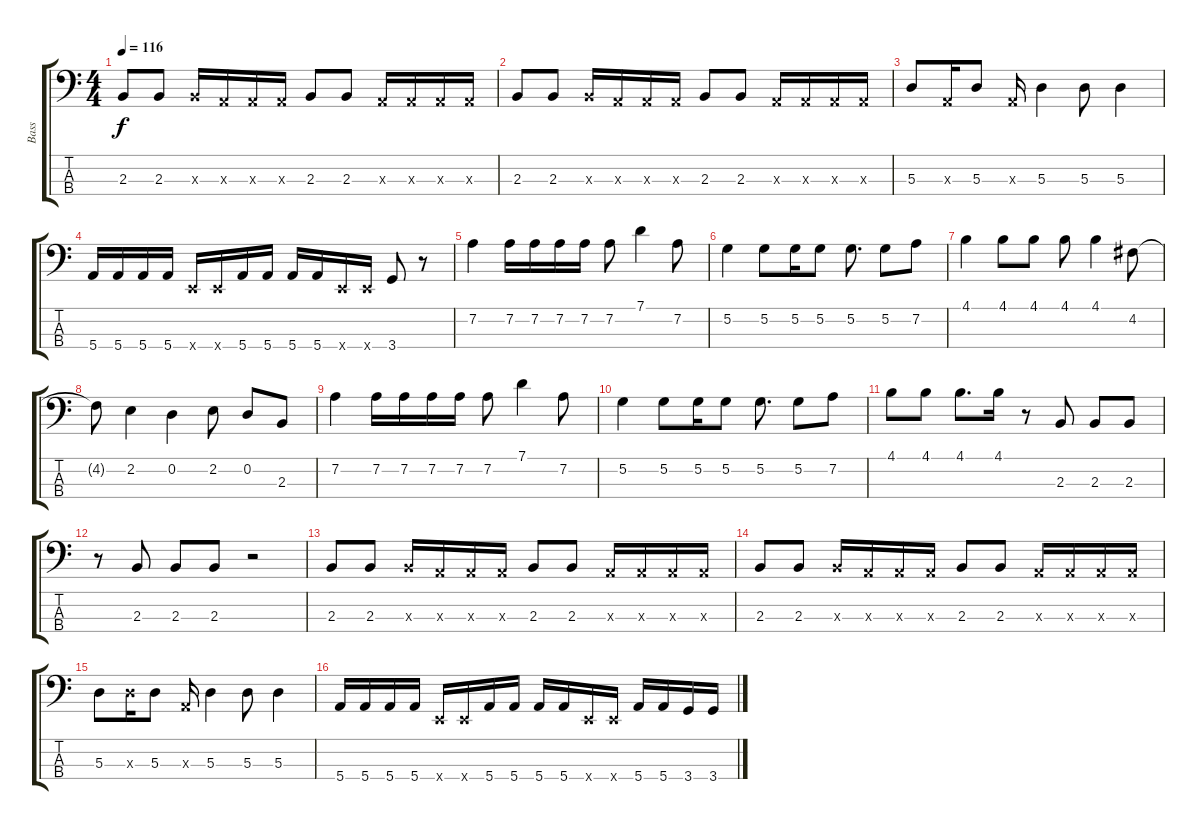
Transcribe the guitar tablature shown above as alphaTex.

\track ("Bass" "Bass") {instrument electricbassfinger}
\staff {score tabs}
\tuning (G2 D2 A1 E1) {hide}
\ts (4 4)
\tempo 116
\clef f4
\ks c
2.3.8{dy f} 2.3.8 2.3{x}.16 0.3{x}.16 0.3{x}.16 0.3{x}.16 2.3.8 2.3.8 0.3{x}.16 0.3{x}.16 0.3{x}.16 0.3{x}.16 |
2.3.8 2.3.8 2.3{x}.16 0.3{x}.16 0.3{x}.16 0.3{x}.16 2.3.8 2.3.8 0.3{x}.16 0.3{x}.16 0.3{x}.16 0.3{x}.16 |
5.3.8 0.3{x}.16 5.3.8 0.3{x}.16 5.3.4 5.3.8 5.3.4 |
5.4.16 5.4.16 5.4.16 5.4.16 0.4{x}.16 0.4{x}.16 5.4.16 5.4.16 5.4.16 5.4.16 0.4{x}.16 0.4{x}.16 3.4.8 r.8 |
7.2.4{volume 16 instrument electricbassfinger} 7.2.16 7.2.16 7.2.16 7.2.16 7.2.8 7.1.4 7.2.8 |
5.2.4 5.2.8 5.2.16 5.2.8 5.2.8{d} 5.2.8 7.2.8 |
4.1.4 4.1.8 4.1.8 4.1.8 4.1.4 4.2.8 |
4.2{t}.8 2.2.4 0.2.4 2.2.8 0.2.8 2.3.8 |
7.2.4{volume 16 instrument electricbassfinger} 7.2.16 7.2.16 7.2.16 7.2.16 7.2.8 7.1.4 7.2.8 |
5.2.4 5.2.8 5.2.16 5.2.8 5.2.8{d} 5.2.8 7.2.8 |
4.1.8 4.1.8 4.1.8{d} 4.1.16 r.8 2.3.8 2.3.8 2.3.8 |
r.8 2.3.8 2.3.8 2.3.8 r.2 |
2.3.8{volume 16 instrument slapbass1} 2.3.8 2.3{x}.16 0.3{x}.16 0.3{x}.16 0.3{x}.16 2.3.8 2.3.8 0.3{x}.16 0.3{x}.16 0.3{x}.16 0.3{x}.16 |
2.3.8 2.3.8 2.3{x}.16 0.3{x}.16 0.3{x}.16 0.3{x}.16 2.3.8 2.3.8 0.3{x}.16 0.3{x}.16 0.3{x}.16 0.3{x}.16 |
5.3.8 5.3{x}.16 5.3.8 0.3{x}.16 5.3.4 5.3.8 5.3.4 |
5.4.16 5.4.16 5.4.16 5.4.16 0.4{x}.16 0.4{x}.16 5.4.16 5.4.16 5.4.16 5.4.16 0.4{x}.16 0.4{x}.16 5.4.16 5.4.16 3.4.16 3.4.16
